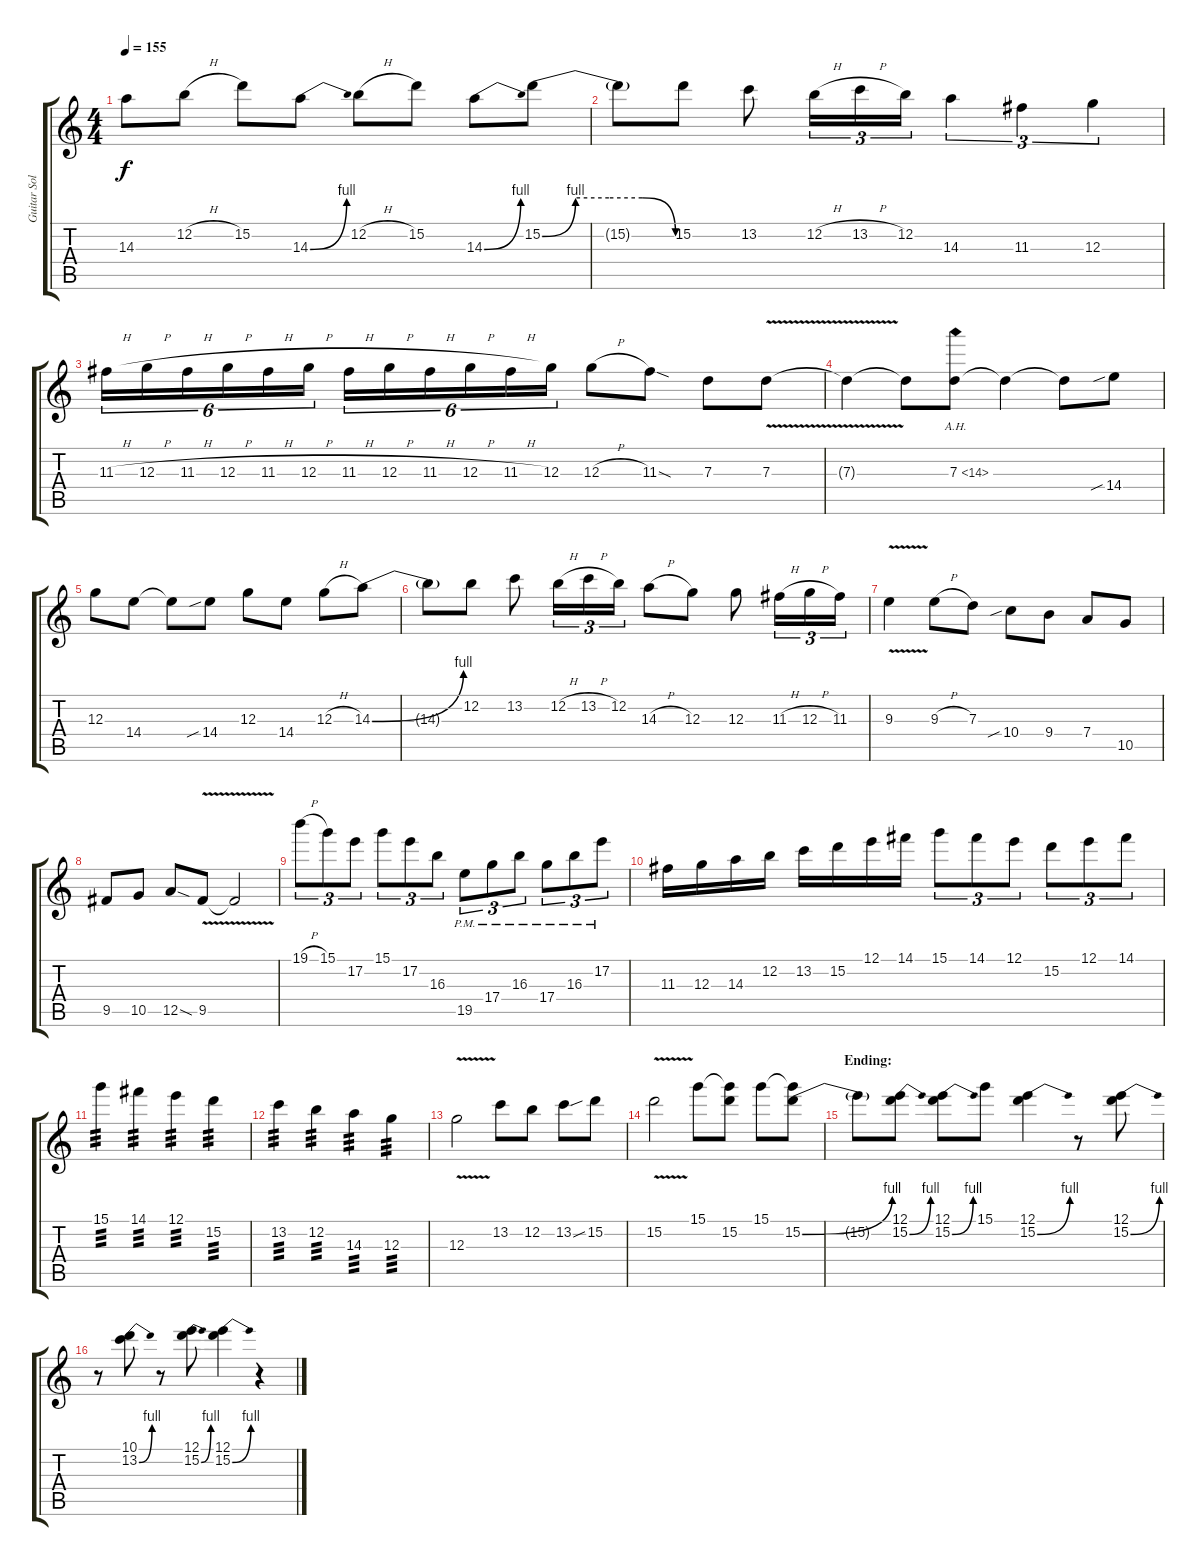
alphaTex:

\track ("Guitar Solo II" "Guitar Sol") {instrument distortionguitar}
\staff {score tabs}
\tuning (E4 B3 G3 D3 A2 E2) {hide}
\ts (4 4)
\tempo 155
\clef g2
\ks c
14.3{t}.8{dy f} 12.2{h}.8 15.2.8 14.3{be (bend 0 0 60 4)}.8 12.2{h}.8 15.2.8 14.3{be (bend 0 0 60 4)}.8 15.2{be (custom 0 0 15 4 30 4 45 4 60 0)}.8 |
15.2{t}.8 15.2.8 13.2.8 12.2{h}.16{tu (3 2)} 13.2{h}.16{tu (3 2)} 12.2.16{tu (3 2)} 14.3.4{tu (3 2)} 11.3.4{tu (3 2)} 12.3.4{tu (3 2)} |
11.3{h}.16{tu (6 4)} 12.3{h}.16{tu (6 4)} 11.3{h}.16{tu (6 4)} 12.3{h}.16{tu (6 4)} 11.3{h}.16{tu (6 4)} 12.3{h}.16{tu (6 4)} 11.3{h}.16{tu (6 4)} 12.3{h}.16{tu (6 4)} 11.3{h}.16{tu (6 4)} 12.3{h}.16{tu (6 4)} 11.3{h}.16{tu (6 4)} 12.3.16{tu (6 4)} 12.3{h}.8 11.3{sod}.8 7.3.8 7.3{v}.8 |
7.3{t}.4 7.3{t}.8 7.3{ah 7}.8 7.3{t}.4 7.3{t}.8 14.4{sib}.8 |
12.3.8 14.4.8 14.4{t}.8 14.4{sib}.8 12.3.8 14.4.8 12.3{h}.8 14.3{be (bend 0 0 60 4)}.8 |
14.3{t}.8 12.2.8 13.2.8 12.2{h}.16{tu (3 2)} 13.2{h}.16{tu (3 2)} 12.2.16{tu (3 2)} 14.3{h}.8 12.3.8 12.3.8 11.3{h}.16{tu (3 2)} 12.3{h}.16{tu (3 2)} 11.3.16{tu (3 2)} |
9.3{v}.4 9.3{h}.8 7.3.8 10.4{sib}.8 9.4.8 7.4.8 10.5.8 |
9.5.8 10.5.8 12.5{sod}.8 9.5{v}.8 9.5{t}.2 |
19.1{h}.8{tu (3 2)} 15.1.8{tu (3 2)} 17.2.8{tu (3 2)} 15.1.8{tu (3 2)} 17.2.8{tu (3 2)} 16.3.8{tu (3 2)} 19.5{pm}.8{tu (3 2)} 17.4{pm}.8{tu (3 2)} 16.3{pm}.8{tu (3 2)} 17.4{pm}.8{tu (3 2)} 16.3{pm}.8{tu (3 2)} 17.2{pm}.8{tu (3 2)} |
11.3.16 12.3.16 14.3.16 12.2.16 13.2.16 15.2.16 12.1.16 14.1.16 15.1.8{tu (3 2)} 14.1.8{tu (3 2)} 12.1.8{tu (3 2)} 15.2.8{tu (3 2)} 12.1.8{tu (3 2)} 14.1.8{tu (3 2)} |
15.1.4{tp 3} 14.1.4{tp 3} 12.1.4{tp 3} 15.2.4{tp 3} |
13.2.4{tp 3} 12.2.4{tp 3} 14.3.4{tp 3} 12.3.4{tp 3} |
12.3{v}.2 13.2.8 12.2.8 13.2{sou}.8 15.2.8 |
15.2{v}.2 15.1.8 (15.1{t} 15.2).8 15.1.8 (15.1{t} 15.2{be (bend 0 0 60 4)}).8 |
\section ("" "Ending:")
15.2{t}.8 (12.1 15.2{be (bend 0 0 60 4)}).8 (12.1 15.2{be (bend 0 0 60 4)}).8 15.1.8 (12.1 15.2{be (bend 0 0 60 4)}).4 r.8 (12.1 15.2{be (bend 0 0 60 4)}).8 |
r.8 (10.1 13.2{be (bend 0 0 60 4)}).8 r.8 (12.1 15.2{be (bend 0 0 60 4)}).8 (12.1 15.2{be (bend 0 0 60 4)}).4 r.4
